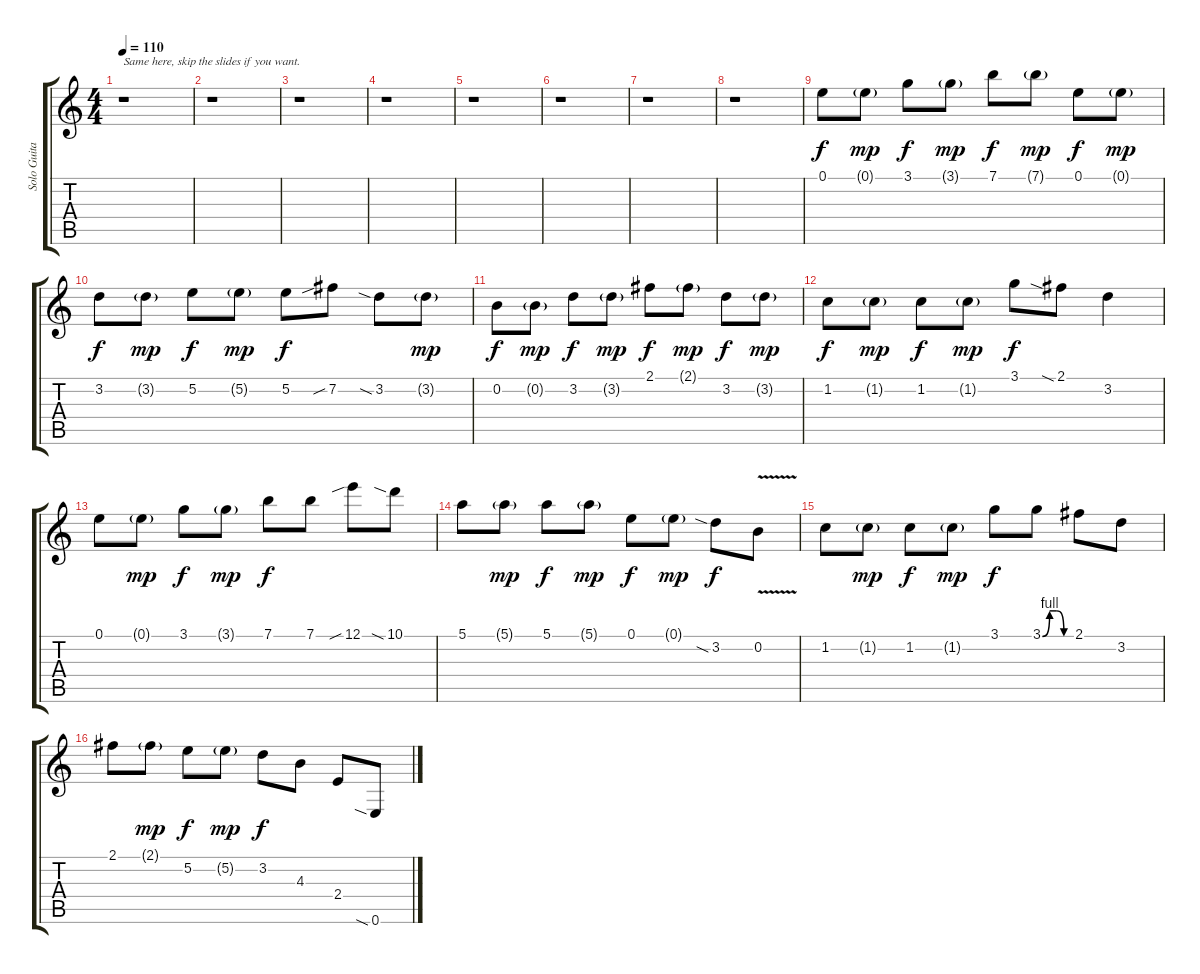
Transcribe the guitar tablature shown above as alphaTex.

\track ("Solo Guitar" "Solo Guita") {instrument distortionguitar}
\staff {score tabs}
\tuning (E4 B3 G3 D3 A2 E2) {hide}
\ts (4 4)
\tempo 110
\clef g2
\ks c
r.1{txt "Same here, skip the slides if you want." dy f instrument distortionguitar} |
r.1 |
r.1 |
r.1 |
r.1 |
r.1 |
r.1 |
r.1 |
0.1.8 0.1{g}.8{dy mp} 3.1.8{dy f} 3.1{g}.8{dy mp} 7.1.8{dy f} 7.1{g}.8{dy mp} 0.1.8{dy f} 0.1{g}.8{dy mp} |
3.2.8{dy f} 3.2{g}.8{dy mp} 5.2.8{dy f} 5.2{g}.8{dy mp} 5.2.8{dy f} 7.2{sib}.8 3.2{sia}.8 3.2{g}.8{dy mp} |
0.2.8{dy f} 0.2{g}.8{dy mp} 3.2.8{dy f} 3.2{g}.8{dy mp} 2.1.8{dy f} 2.1{g}.8{dy mp} 3.2.8{dy f} 3.2{g}.8{dy mp} |
1.2.8{dy f} 1.2{g}.8{dy mp} 1.2.8{dy f} 1.2{g}.8{dy mp} 3.1.8{dy f} 2.1{sia}.8 3.2.4 |
0.1.8 0.1{g}.8{dy mp} 3.1.8{dy f} 3.1{g}.8{dy mp} 7.1.8{dy f} 7.1.8 12.1{sib}.8 10.1{sia}.8 |
5.1.8 5.1{g}.8{dy mp} 5.1.8{dy f} 5.1{g}.8{dy mp} 0.1.8{dy f} 0.1{g}.8{dy mp} 3.2{sia}.8{dy f} 0.2{v}.8 |
1.2.8 1.2{g}.8{dy mp} 1.2.8{dy f} 1.2{g}.8{dy mp} 3.1.8{dy f} 3.1{be (custom 0 0 15 4 30 4 45 0 60 0)}.8 2.1.8 3.2.8 |
2.1.8 2.1{g}.8{dy mp} 5.2.8{dy f} 5.2{g}.8{dy mp} 3.2.8{dy f} 4.3.8 2.4.8 0.6{sia}.8
